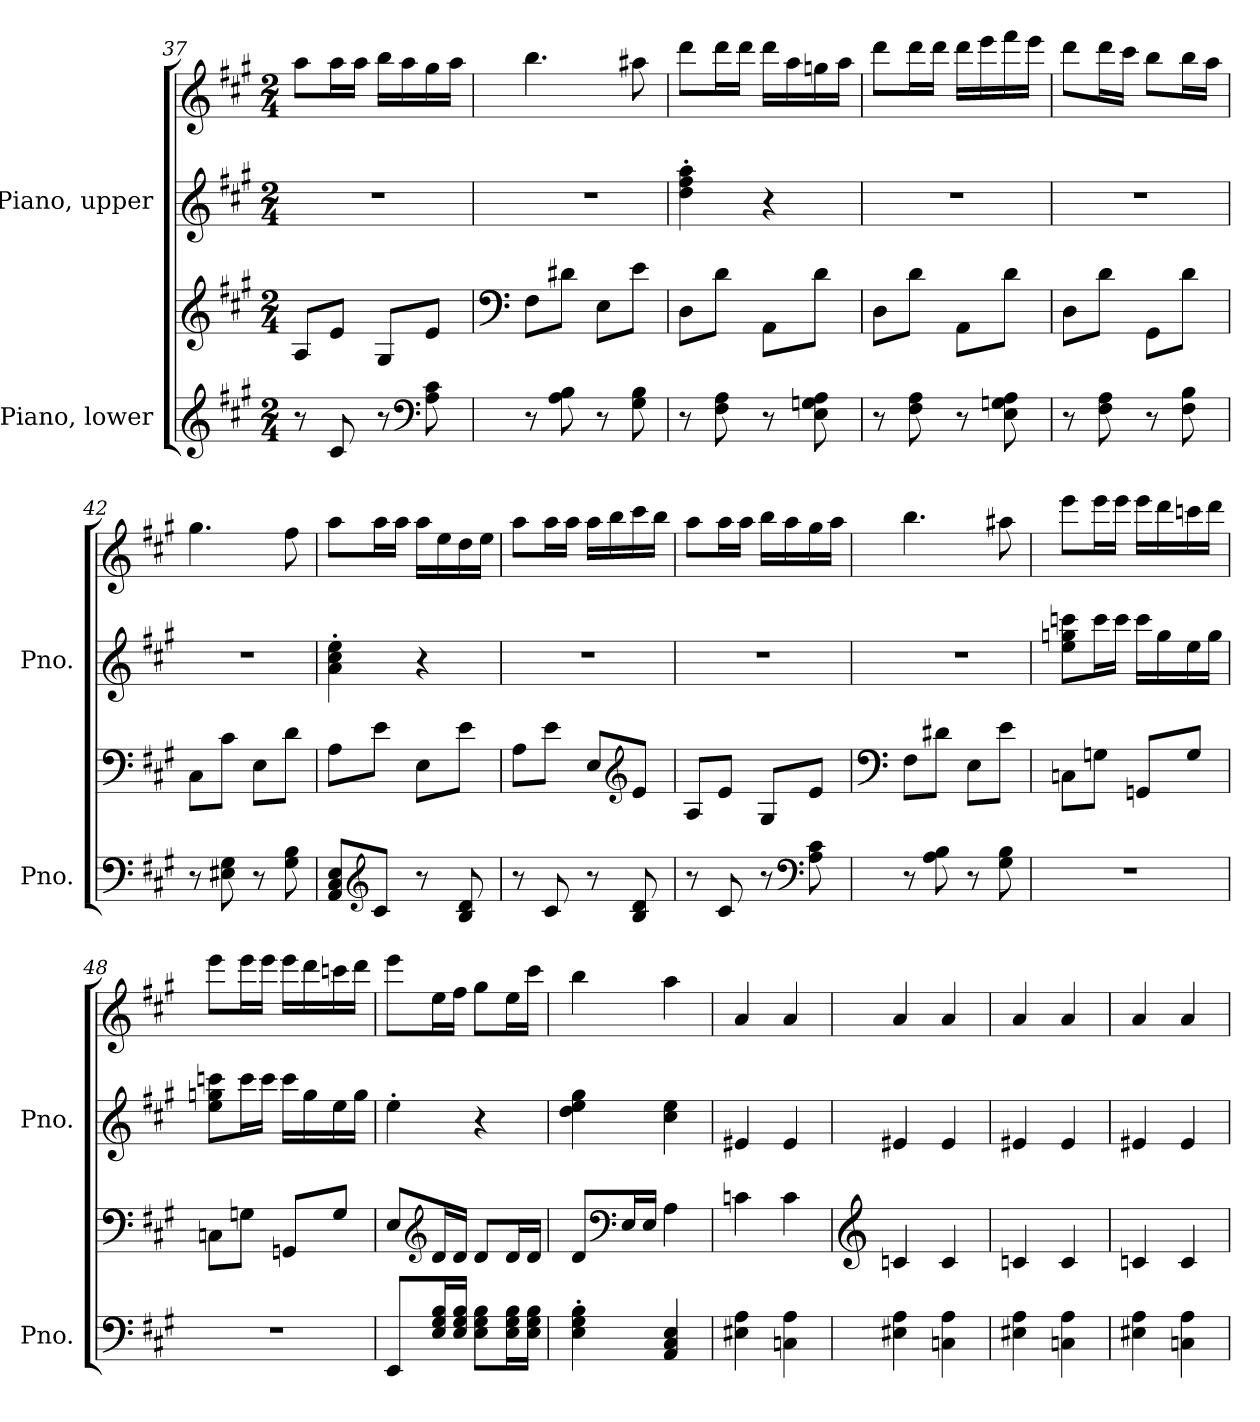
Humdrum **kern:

**kern	**kern	**kern	**kern
*part2	*part2	*part1	*part1
*staff4	*staff3	*staff2	*staff1
*I"Piano, lower	*	*I"Piano, upper	*
*I'Pno.	*	*I'Pno.	*
!!LO:LB:g=z
*clefG2	*clefG2	*clefG2	*clefG2
*k[f#c#g#]	*k[f#c#g#]	*k[f#c#g#]	*k[f#c#g#]
*M2/4	*M2/4	*M2/4	*M2/4
=37	=37	=37	=37
8r	8A/L	2r	8aa\L
8c#/	8e/J	.	16aa\L
.	.	.	16aa\JJ
8r	8G#/L	.	16bb\LL
.	.	.	16aa\
*clefF4	*	*	*
8A\ 8c#\	8e/J	.	16gg#\
.	.	.	16aa\JJ
=38	=38	=38	=38
*	*clefF4	*	*
8r	8F#\L	2r	4.bb\
8A\ 8B\	8d#X\J	.	.
8r	8E\L	.	.
8G#\ 8B\	8e\J	.	8aa#X\
=39	=39	=39	=39
8r	8D\L	4dd\' 4ff#\' 4aa\'	8ddd\L
8F#\ 8A\	8d\J	.	16ddd\L
.	.	.	16ddd\JJ
8r	8AA\L	4r	16ddd\LL
.	.	.	16aa\
8E\ 8Gn\ 8A\	8d\J	.	16ggn\
.	.	.	16aa\JJ
=40	=40	=40	=40
8r	8D\L	2r	8ddd\L
8F#\ 8A\	8d\J	.	16ddd\L
.	.	.	16ddd\JJ
8r	8AA\L	.	16ddd\LL
.	.	.	16eee\
8E\ 8Gn\ 8A\	8d\J	.	16fff#\
.	.	.	16eee\JJ
!!LO:PB:g=z
=41	=41	=41	=41
8r	8D\L	2r	8ddd\L
8F#\ 8A\	8d\J	.	16ddd\L
.	.	.	16ccc#\JJ
8r	8GG#\L	.	8bb\L
8F#\ 8B\	8d\J	.	16bb\L
.	.	.	16aa\JJ
=42	=42	=42	=42
8r	8C#\L	2r	4.gg#\
8E#X\ 8G#\	8c#\J	.	.
8r	8E\L	.	.
8G#\ 8B\	8d\J	.	8ff#\
=43	=43	=43	=43
8AA/ 8C#/ 8E/L	8A\L	4a\' 4cc#\' 4ee\'	8aa\L
*clefG2	*	*	*
8c#/J	8e\J	.	16aa\L
.	.	.	16aa\JJ
8r	8E\L	4r	16aa\LL
.	.	.	16ee\
8B/ 8d/	8e\J	.	16dd\
.	.	.	16ee\JJ
=44	=44	=44	=44
8r	8A\L	2r	8aa\L
8c#/	8e\J	.	16aa\L
.	.	.	16aa\JJ
8r	8E/L	.	16aa\LL
.	.	.	16bb\
*	*clefG2	*	*
8B/ 8d/	8e/J	.	16ccc#\
.	.	.	16bb\JJ
!!LO:LB:g=z
=45	=45	=45	=45
8r	8A/L	2r	8aa\L
8c#/	8e/J	.	16aa\L
.	.	.	16aa\JJ
8r	8G#/L	.	16bb\LL
.	.	.	16aa\
*clefF4	*	*	*
8A\ 8c#\	8e/J	.	16gg#\
.	.	.	16aa\JJ
=46	=46	=46	=46
*	*clefF4	*	*
8r	8F#\L	2r	4.bb\
8A\ 8B\	8d#X\J	.	.
8r	8E\L	.	.
8G#\ 8B\	8e\J	.	8aa#X\
=47	=47	=47	=47
2r	8Cn\L	8ee\ 8ggn\ 8cccn\L	8eee\L
.	8Gn\J	16ccc\L	16eee\L
.	.	16ccc\JJ	16eee\JJ
.	8GGn/L	16ccc\LL	16eee\LL
.	.	16gg\	16ddd\
.	8G/J	16ee\	16cccn\
.	.	16gg\JJ	16ddd\JJ
=48	=48	=48	=48
2r	8Cn\L	8ee\ 8ggn\ 8cccn\L	8eee\L
.	8Gn\J	16ccc\L	16eee\L
.	.	16ccc\JJ	16eee\JJ
.	8GGn/L	16ccc\LL	16eee\LL
.	.	16gg\	16ddd\
.	8G/J	16ee\	16cccn\
.	.	16gg\JJ	16ddd\JJ
!!LO:LB:g=z
=49	=49	=49	=49
8EE/L	8E/L	4ee'\	8eee\L
*	*clefG2	*	*
16E/ 16G#/ 16B/L	16d/L	.	16ee\L
16E/ 16G#/ 16B/JJ	16d/JJ	.	16ff#\JJ
8E\ 8G#\ 8B\L	8d/L	4r	8gg#\L
16E\ 16G#\ 16B\L	16d/L	.	16ee\L
16E\ 16G#\ 16B\JJ	16d/JJ	.	16ccc#\JJ
=50	=50	=50	=50
4E\' 4G#\' 4B\'	8d/L	4dd\ 4ee\ 4gg#\	4bb\
*	*clefF4	*	*
.	16E/L	.	.
.	16E/JJ	.	.
4AA/ 4C#/ 4E/	4A\	4cc#\ 4ee\	4aa\
=51	=51	=51	=51
4E#X\ 4A\	4cn\	4e#X/	4a/
4Cn\ 4A\	4c\	4e#/	4a/
=52	=52	=52	=52
*	*clefG2	*	*
4E#X\ 4A\	4cn/	4e#X/	4a/
4Cn\ 4A\	4c/	4e#/	4a/
=53	=53	=53	=53
4E#X\ 4A\	4cn/	4e#X/	4a/
4Cn\ 4A\	4c/	4e#/	4a/
=54	=54	=54	=54
4E#X\ 4A\	4cn/	4e#X/	4a/
4Cn\ 4A\	4c/	4e#/	4a/
=	=	=	=
*-	*-	*-	*-
